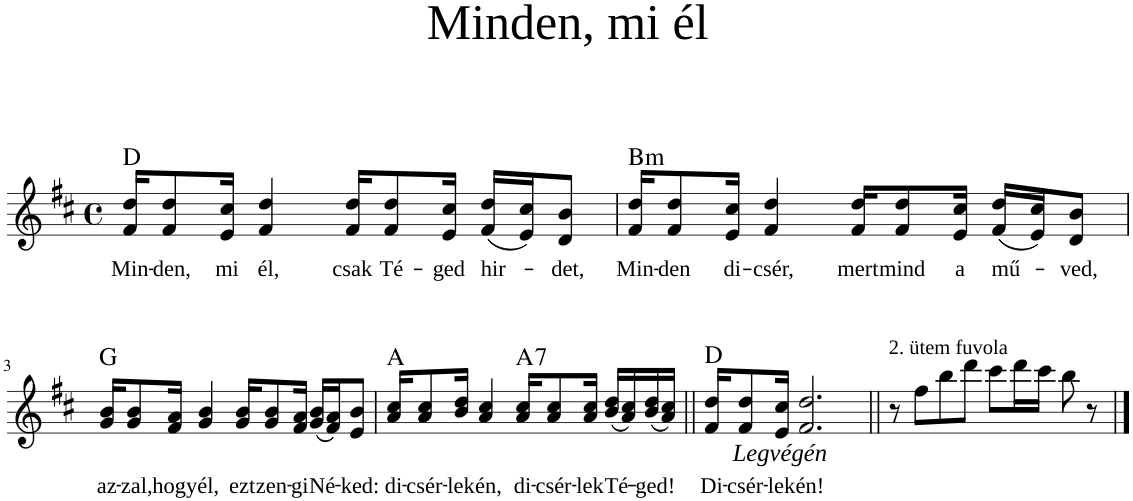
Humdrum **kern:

**kern	**text	**harte
*part1	*part1	*part1
*staff1	*staff1	*
*I"Piano	*	*
*I'Pno	*	*
*clefG2	*	*
*k[f#c#]	*	*
*M4/4	*	*
*met(c)	*	*
=1	=1	=1
!	!LO:LY:b	!LO:H:kt=N.C.
16f#/ 16dd/KL	Min-	N
!	!LO:LY:b	!
8f#/ 8dd/	-den,	.
!	!LO:LY:b	!
16e/ 16cc#/Jk	mi	.
!	!LO:LY:b	!
4f#/ 4dd/	él,	.
!	!LO:LY:b	!
16f#/ 16dd/KL	csak	.
!	!LO:LY:b	!
8f#/ 8dd/	Té-	.
!	!LO:LY:b	!
16e/ 16cc#/Jk	-ged	.
!	!LO:LY:b	!
(16f#/ 16dd/LL	hir-	.
16e/ 16cc#/J)	.	.
!	!LO:LY:b	!
8d/ 8b/J	-det,	.
=2	=2	=2
!	!LO:LY:b	!LO:H:kt=m
16f#/ 16dd/KL	Min-	B:min
!	!LO:LY:b	!
8f#/ 8dd/	-den	.
!	!LO:LY:b	!
16e/ 16cc#/Jk	di-	.
!	!LO:LY:b	!
4f#/ 4dd/	-csér,	.
!	!LO:LY:b	!
16f#/ 16dd/KL	mert	.
!	!LO:LY:b	!
8f#/ 8dd/	mind	.
!	!LO:LY:b	!
16e/ 16cc#/Jk	a	.
!	!LO:LY:b	!
(16f#/ 16dd/LL	mű-	.
16e/ 16cc#/J)	.	.
!	!LO:LY:b	!
8d/ 8b/J	-ved,	.
!!LO:LB:g=z
=3	=3	=3
!	!LO:LY:b	!LO:H:kt=N.C.
16g/ 16b/KL	az-	N
!	!LO:LY:b	!
8g/ 8b/	-zal,	.
!	!LO:LY:b	!
16f#/ 16a/Jk	hogy	.
!	!LO:LY:b	!
4g/ 4b/	él,	.
!	!LO:LY:b	!
16g/ 16b/KL	ezt	.
!	!LO:LY:b	!
8g/ 8b/	zen-	.
!	!LO:LY:b	!
16f#/ 16a/Jk	-gi	.
!	!LO:LY:b	!
(16g/ 16b/LL	Né-	.
16f#/ 16a/J)	.	.
!	!LO:LY:b	!
8e/ 8b/J	-ked:	.
=4	=4	=4
!	!LO:LY:b	!LO:H:kt=N.C.
16a/ 16cc#/KL	di-	N
!	!LO:LY:b	!
8a/ 8cc#/	-csér-	.
!	!LO:LY:b	!
16b/ 16dd/Jk	-lek	.
!	!LO:LY:b	!
4a/ 4cc#/	én,	.
!	!LO:LY:b	!LO:H:kt=7
16a/ 16cc#/KL	di-	A:7
!	!LO:LY:b	!
8a/ 8cc#/	-csér-	.
!	!LO:LY:b	!
16a/ 16cc#/Jk	-lek	.
!	!LO:LY:b	!
(16b/ 16dd/LL	Té-	.
16a/ 16cc#/)	.	.
!	!LO:LY:b	!
(16b/ 16dd/	-ged!	.
16a/ 16cc#/JJ)	.	.
=5||	=5||	=5||
!LO:TX:b:i:t=Legvégén	!	!
!	!LO:LY:b	!LO:H:kt=N.C.
16f#/ 16dd/KL	Di-	N
!	!LO:LY:b	!
8f#/ 8dd/	-csér-	.
!	!LO:LY:b	!
16e/ 16cc#/Jk	-lek	.
!	!LO:LY:b	!
2.f#/ 2.dd/	én!	.
=6||	=6||	=6||
!LO:TX:a:t=2. ütem fuvola	!	!
8r	.	.
8ff#\L	.	.
8bb\	.	.
8ddd\J	.	.
8ccc#\L	.	.
16ddd\L	.	.
16ccc#\JJ	.	.
8bb\	.	.
8r	.	.
==	==	==
*-	*-	*-
